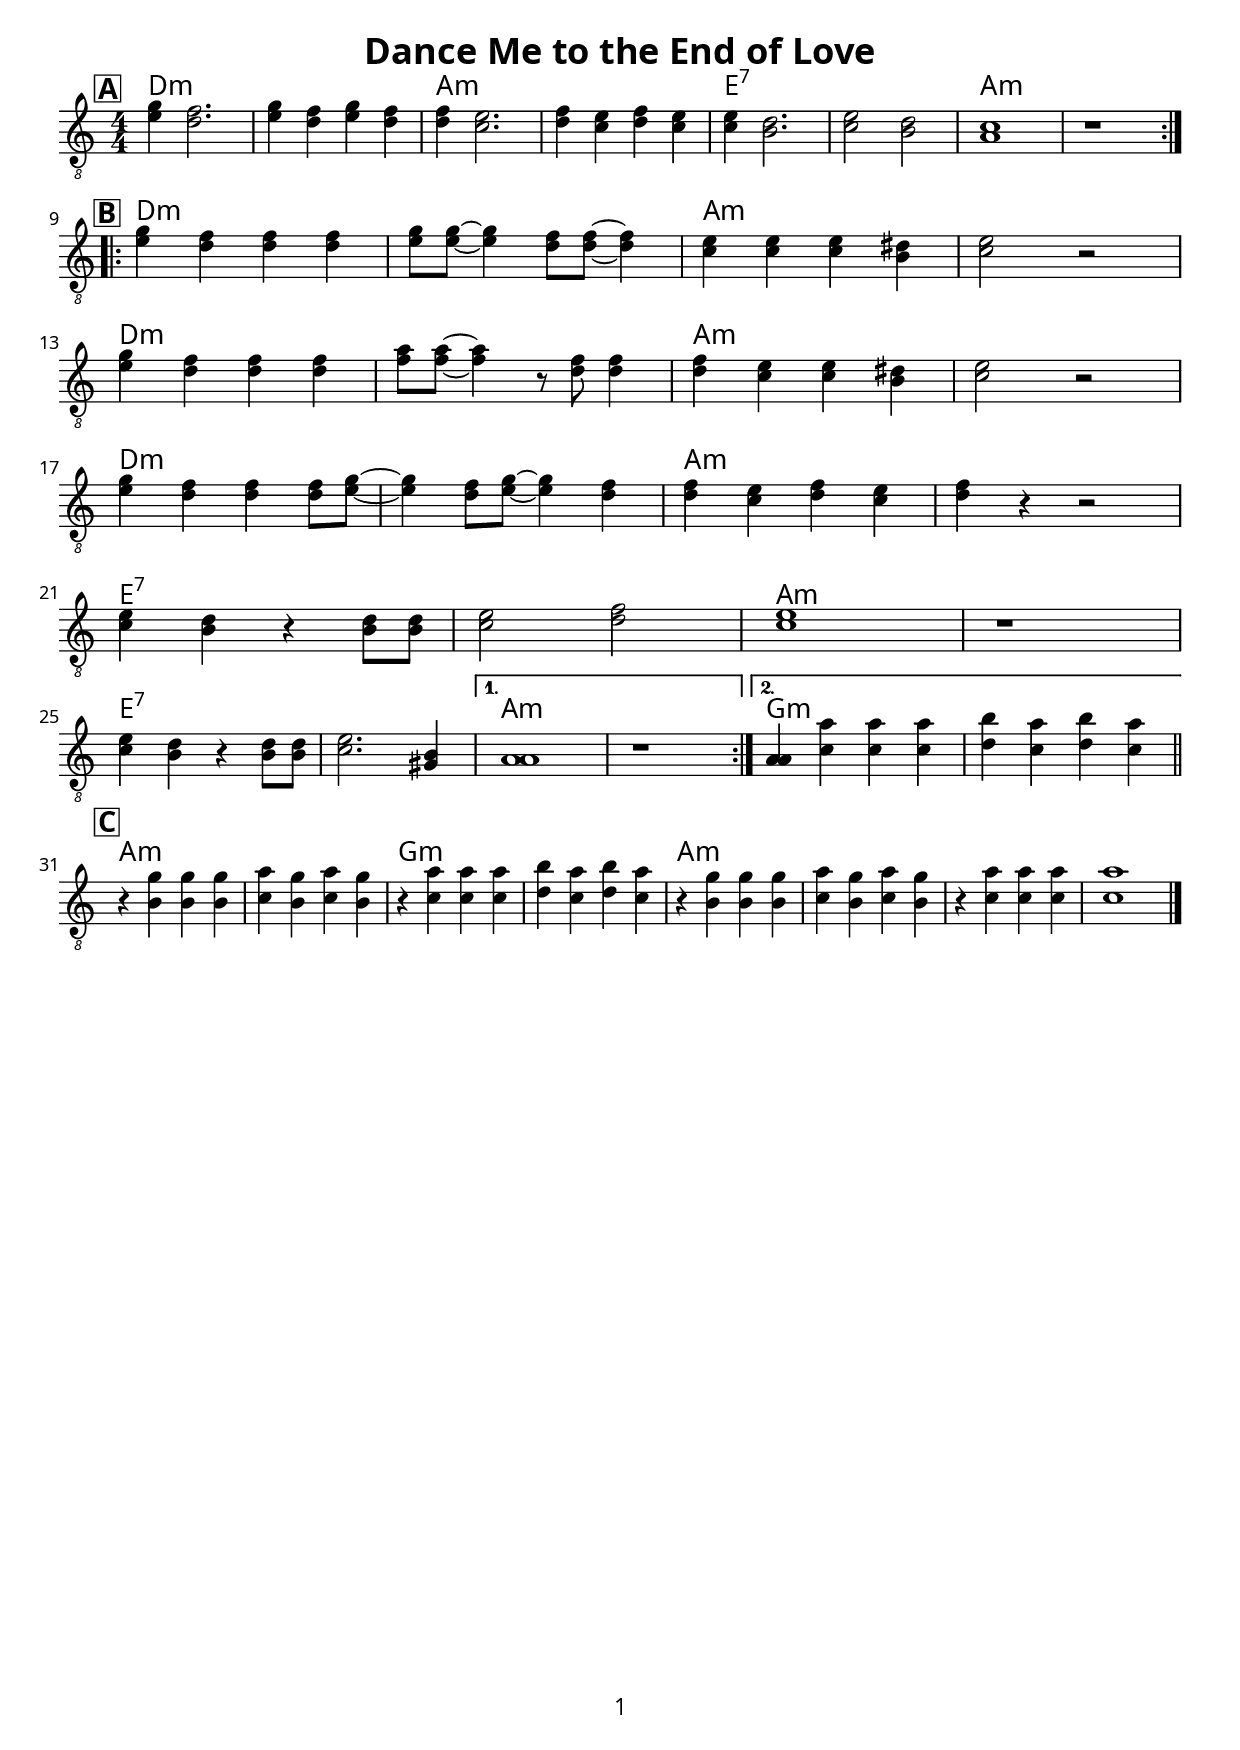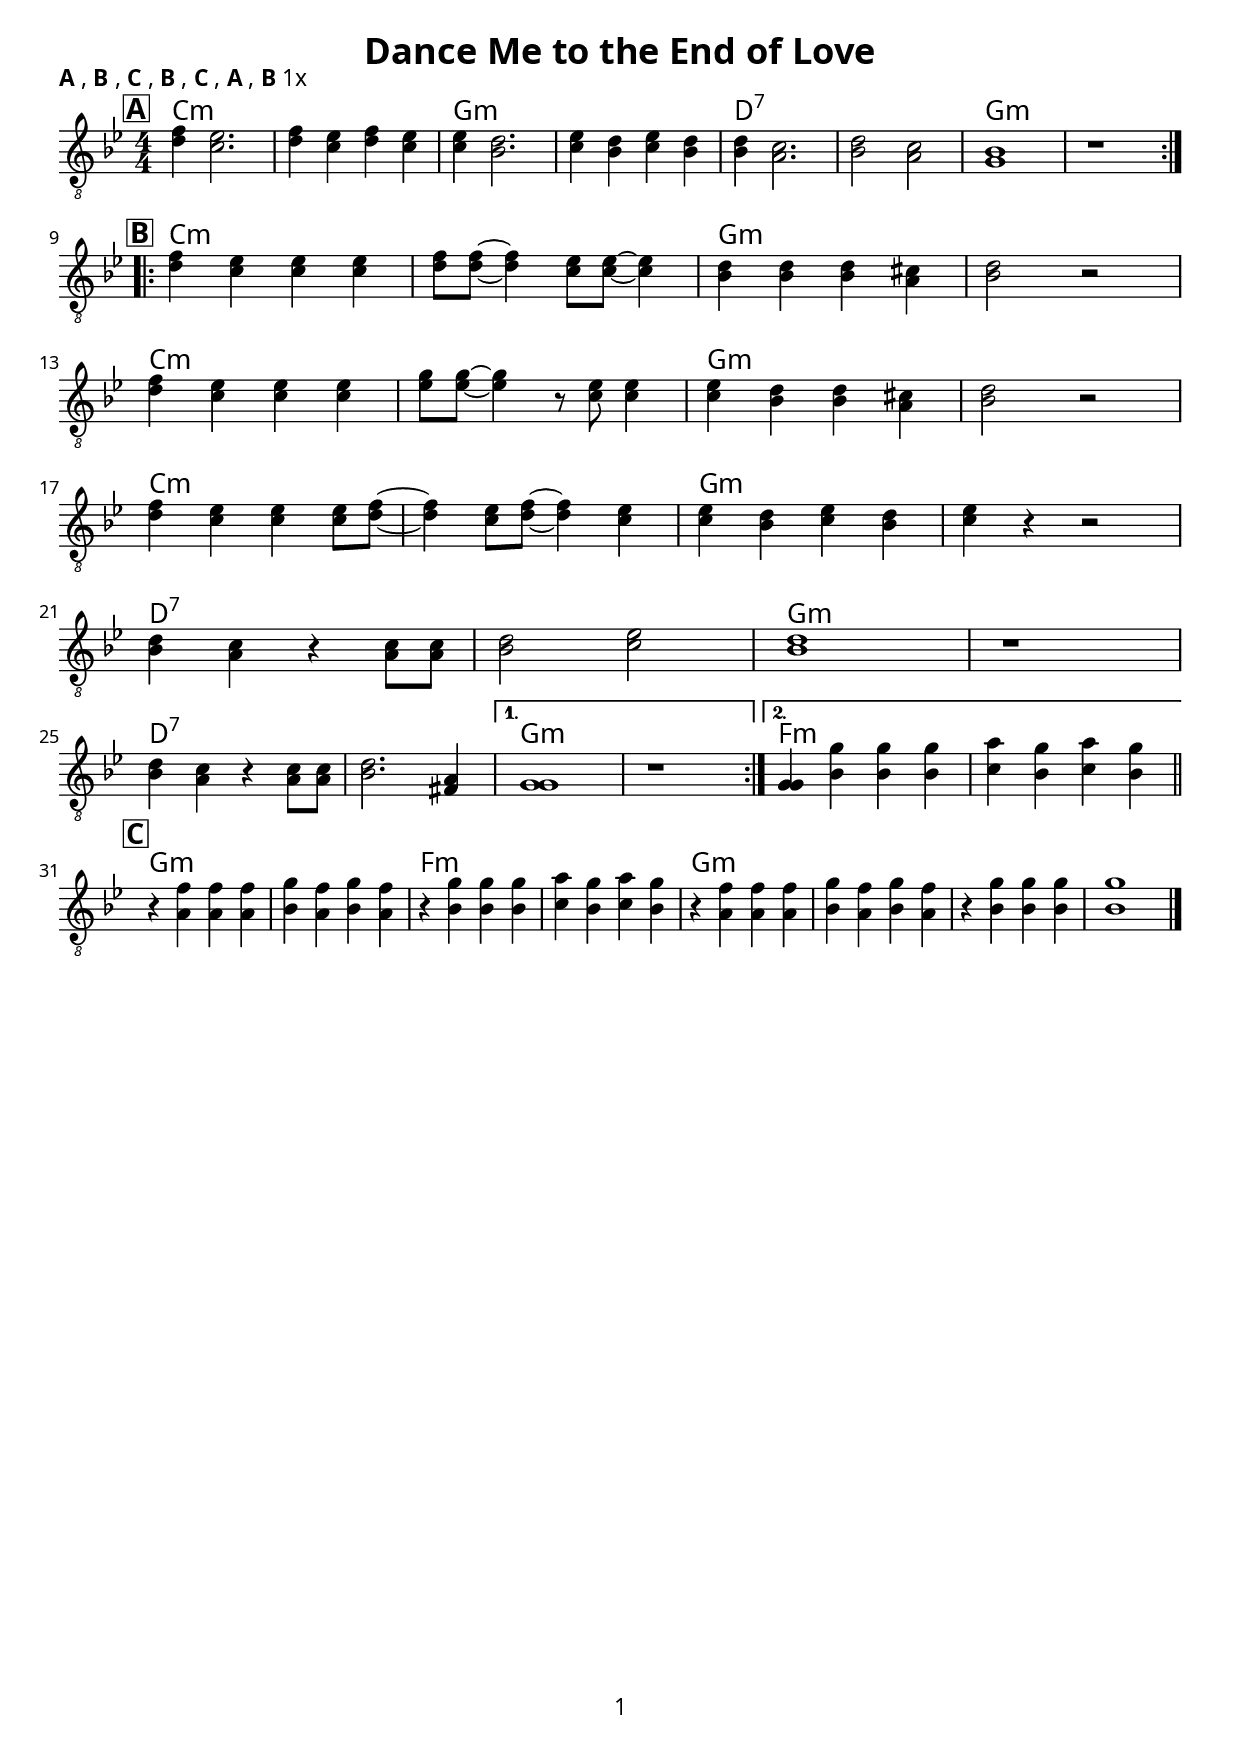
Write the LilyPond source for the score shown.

% {{{ PARAMETRI
  myTitle = "Dance Me to the End of Love"
  myKey = \key bes \major
  myTime = \time 4/4 
  myTempo =  #(ly:make-moment 190 4)

  struttura = \markup {
    \column {
        \line {\bold{A}, 
        \bold{B}, 
        \bold{C},
        \bold{B}, 
        \bold{C},
        \bold{A},
        \bold{B}1x
      }
    }
  }
% }}}

% INTESTAZIONE {{{
\version "2.18.2"

\header {
  title = \myTitle
}

\paper{
  print-first-page-number = ##t
  oddHeaderMarkup = \markup \null
  evenHeaderMarkup = \markup \null
  oddFooterMarkup = \markup {
    \fill-line {
      \on-the-fly \print-page-number-check-first
      \fromproperty #'page:page-number-string
    }
  }
  evenFooterMarkup = \oddFooterMarkup
  #(set-global-staff-size 10)
  myStaffSize = #20
  fonts = #(make-pango-font-tree
  "FontAwesome"
  "FontAwesome"
  "FontAwesome"
  (/ myStaffSize 20))
}

global = {
  \myKey
  \numericTimeSignature
  \myTime
  \set Score.markFormatter = #format-mark-box-alphabet
}
\layout {
  indent = #0
  \context { 
    \Staff \RemoveEmptyStaves 
    \override VerticalAxisGroup.remove-first = ##t
  }
}

toCoda = {
  % the align part
  \mark \markup { { \lower #1 "al  " { \musicglyph #"scripts.coda"} } } 
}
%}}}

% {{{ PARTE A
  temaA = {
    \repeat volta 2 {
      <d f>4 <c ees>2. | <d f>4 <c ees>4 <d f> <c ees> |
      <c ees> <bes d>2.| <c ees>4 <bes d> <c ees> <bes d> |
      <bes d> <a c>2. | <bes d>2 <a c> |
      <g bes>1 | r1 |
    } 
  }

  accordiA = \chordmode{
    \repeat volta 2{
      c1:m | c1:m | g1:m | g1:m |
      d1:7 | d1:7 | g1:m | g1:m |
    }
  }
  
  silenzioA =  {
    \repeat volta 2 {
      s1 | s1 | s1 |s1 |
      s1 | s1 | s1 |s1 |
    }
  }
% }}}

% {{{ PARTE B
  temaB = {
    \repeat volta 2 {
      f'4 ees ees ees | f8 f~ f4 ees8 ees8~ ees4 | d d d cis | d2 r2 | \break
      f4 ees ees ees | g8 g8~g4 r8 ees ees4 | ees d d cis | d2 r2 | \break
      f4 ees ees ees8 f8~ | f4 ees8 f8~ f4 ees4 | ees d ees d | ees4 r4 r2 | \break
      d4 c r c8 c | d2 ees | d1 | r1 | \break
      d4 c r c8 c | d2. fis,4 | 
    } 
    \alternative{
      { g1 | r1 | }
      { g4 g' g g | a g a g | }
    }
  }

  temaBdue = {
    \repeat volta 2 {
      d4 c c c | d8 d~ d4 c8 c8~ c4 | bes bes bes a | bes2 r2 | \break
      d4 c c c | ees8 ees8~ees4 r8 c c4 | c bes bes a | bes2 r2 | \break
      d4 c c c8 d8~ | d4 c8 d8~ d4 c4 | c bes c bes | c4 r4 r2 | \break
      bes4 a r a8 a | bes2 c | bes1 | r1 | \break
      bes4 a r a8 a | bes2. a4 | 
    } 
    \alternative{
      { g1 | r1 | }
      { g4 bes bes bes | c bes c bes |}
    }
  }

  accordiB = \chordmode{
    \repeat volta 2{
      c1:m | c1:m | g1:m | g1:m |
      c1:m | c1:m | g1:m | g1:m |
      c1:m | c1:m | g1:m | g1:m |
      d1:7 | d1:7 | g1:m | g1:m |
      d1:7 | d1:7 | g1:m | g1:m |
    }
  }
% }}}

% {{{ PARTE C
  temaC = {
    r4 f' f f | g f g f | r4 g g g | a g a g |
    r4 f f f | g f g f | r4 g g g | g1 |
  }

  temaCdue = {
    r4 a, a a | bes a bes a | r4 bes bes bes | c bes c bes |
    r4 a a a | bes a bes a | r4 bes bes bes | bes1 |
  }

  accordiC = \chordmode{
      f1:m | f1:m | g1:m | g1:m |
      f1:m | f1:m | g1:m | g1:m |
  }
% }}}

% SCORE {{{
tema = \relative c' {
  \mark \default
  \temaA \break
  \mark \default
  \new Voice <<{\temaB} {\temaBdue}>>
  \bar "||"
  \break
  \mark \default
  \new Voice <<{\temaC} {\temaCdue}>>
  \bar "|."
}

chordsPart ={
  \new ChordNames {
    \set chordChanges = ##t
    \accordiA
    \accordiB
    \accordiC
  }
}

temaPart = \new Staff \with {
  instrumentName = ""
  midiInstrument = "piano"
} { \clef "treble_8" \global \tema }

scoreContent = << 
  \chordsPart
  \temaPart
  % \temaDuePart
>>
%}}}

% {{{ BOOKS
  \book{
    \bookOutputSuffix "C"
    \struttura
    \score {
      \scoreContent
      \layout {}
      \midi { \context { \Score tempoWholesPerMinute = #(ly:make-moment 190 4) } }
    }
  }

  \book{
    \bookOutputSuffix "Bb"
    \score { \transpose c d {\scoreContent} }
  }
% }}}
